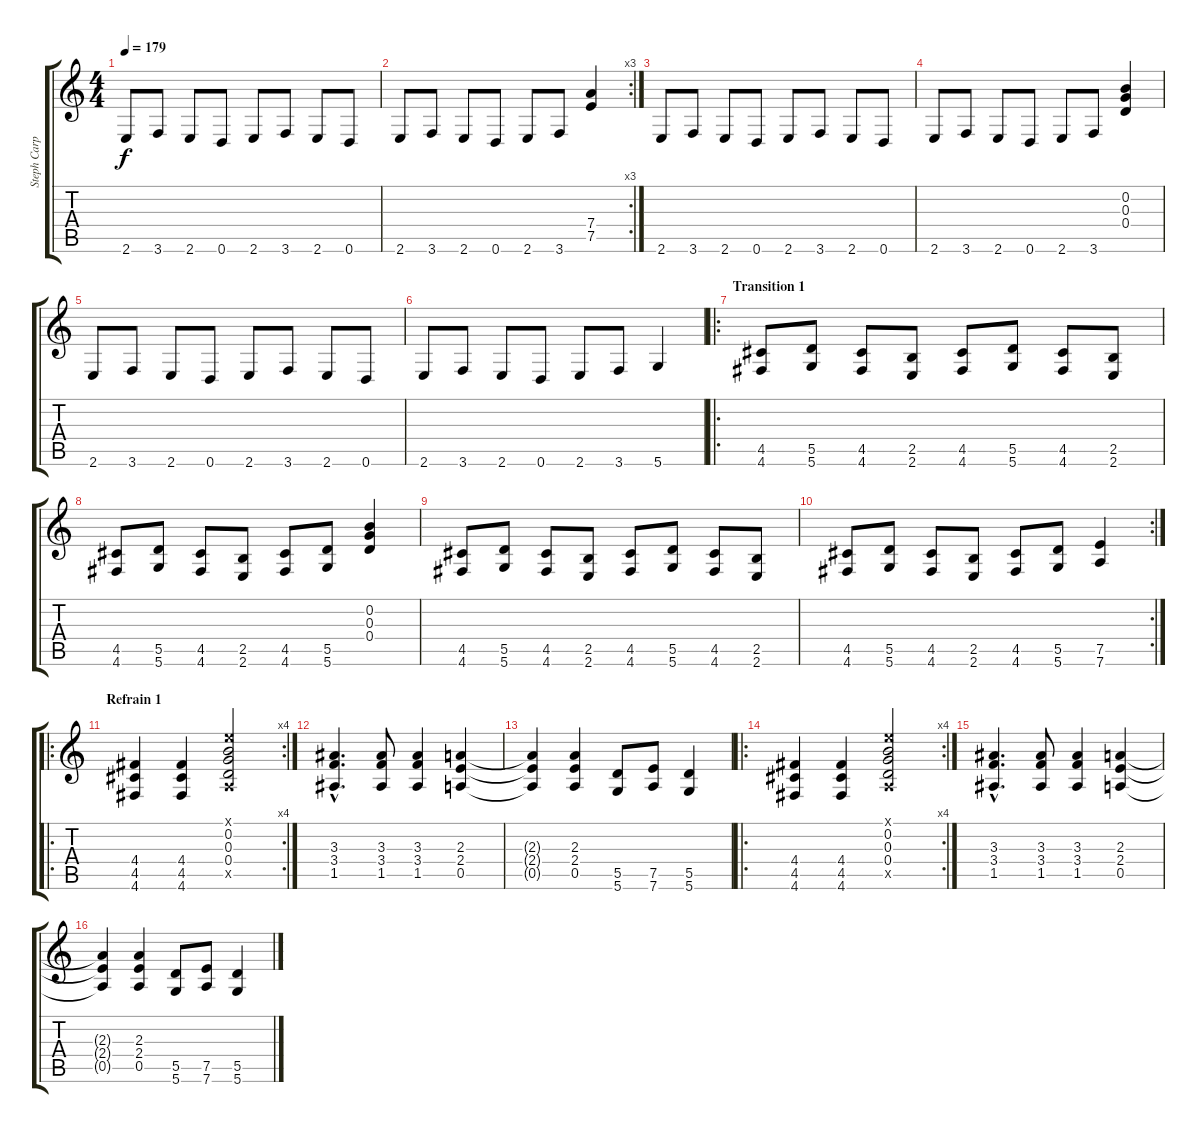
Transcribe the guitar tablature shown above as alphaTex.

\track ("Steph Carpenter [guitar]" "Steph Carp") {instrument overdrivenguitar}
\staff {score tabs}
\tuning (E4 B3 G3 D3 A2 D2) {hide}
\ts (4 4)
\tempo 179
\clef g2
\ks c
2.6.8{dy f} 3.6.8 2.6.8 0.6.8 2.6.8 3.6.8 2.6.8 0.6.8 |
\rc 3
2.6.8 3.6.8 2.6.8 0.6.8 2.6.8 3.6.8 (7.4 7.5).4 |
2.6.8{instrument electricguitarmuted} 3.6.8 2.6.8 0.6.8 2.6.8 3.6.8 2.6.8 0.6.8 |
2.6.8 3.6.8 2.6.8 0.6.8 2.6.8 3.6.8 (0.2 0.3 0.4).4 |
2.6.8{instrument overdrivenguitar} 3.6.8 2.6.8 0.6.8 2.6.8 3.6.8 2.6.8 0.6.8 |
2.6.8 3.6.8 2.6.8 0.6.8 2.6.8 3.6.8 5.6.4 |
\ro
\section ("" "Transition 1")
(4.5 4.6).8{volume 16} (5.5 5.6).8 (4.5 4.6).8 (2.5 2.6).8 (4.5 4.6).8 (5.5 5.6).8 (4.5 4.6).8 (2.5 2.6).8 |
(4.5 4.6).8 (5.5 5.6).8 (4.5 4.6).8 (2.5 2.6).8 (4.5 4.6).8 (5.5 5.6).8 (0.2 0.3 0.4).4 |
(4.5 4.6).8 (5.5 5.6).8 (4.5 4.6).8 (2.5 2.6).8 (4.5 4.6).8 (5.5 5.6).8 (4.5 4.6).8 (2.5 2.6).8 |
\rc 2
(4.5 4.6).8 (5.5 5.6).8 (4.5 4.6).8 (2.5 2.6).8 (4.5 4.6).8 (5.5 5.6).8 (7.5 7.6).4 |
\ro
\rc 4
\section ("" "Refrain 1")
(4.4 4.5 4.6).4 (4.4 4.5 4.6).4 (0.1{x} 0.2 0.3 0.4 0.5{x}).2 |
(3.3{hac} 3.4{hac} 1.5{hac}).4{d} (3.3 3.4 1.5).8 (3.3 3.4 1.5).4 (2.3 2.4 0.5).4 |
(2.3{t} 2.4{t} 0.5{t}).4 (2.3 2.4 0.5).4 (5.5 5.6).8 (7.5 7.6).8 (5.5 5.6).4 |
\ro
\rc 4
(4.4 4.5 4.6).4 (4.4 4.5 4.6).4 (0.1{x} 0.2 0.3 0.4 0.5{x}).2 |
(3.3{hac} 3.4{hac} 1.5{hac}).4{d} (3.3 3.4 1.5).8 (3.3 3.4 1.5).4 (2.3 2.4 0.5).4 |
(2.3{t} 2.4{t} 0.5{t}).4 (2.3 2.4 0.5).4 (5.5 5.6).8 (7.5 7.6).8 (5.5 5.6).4
